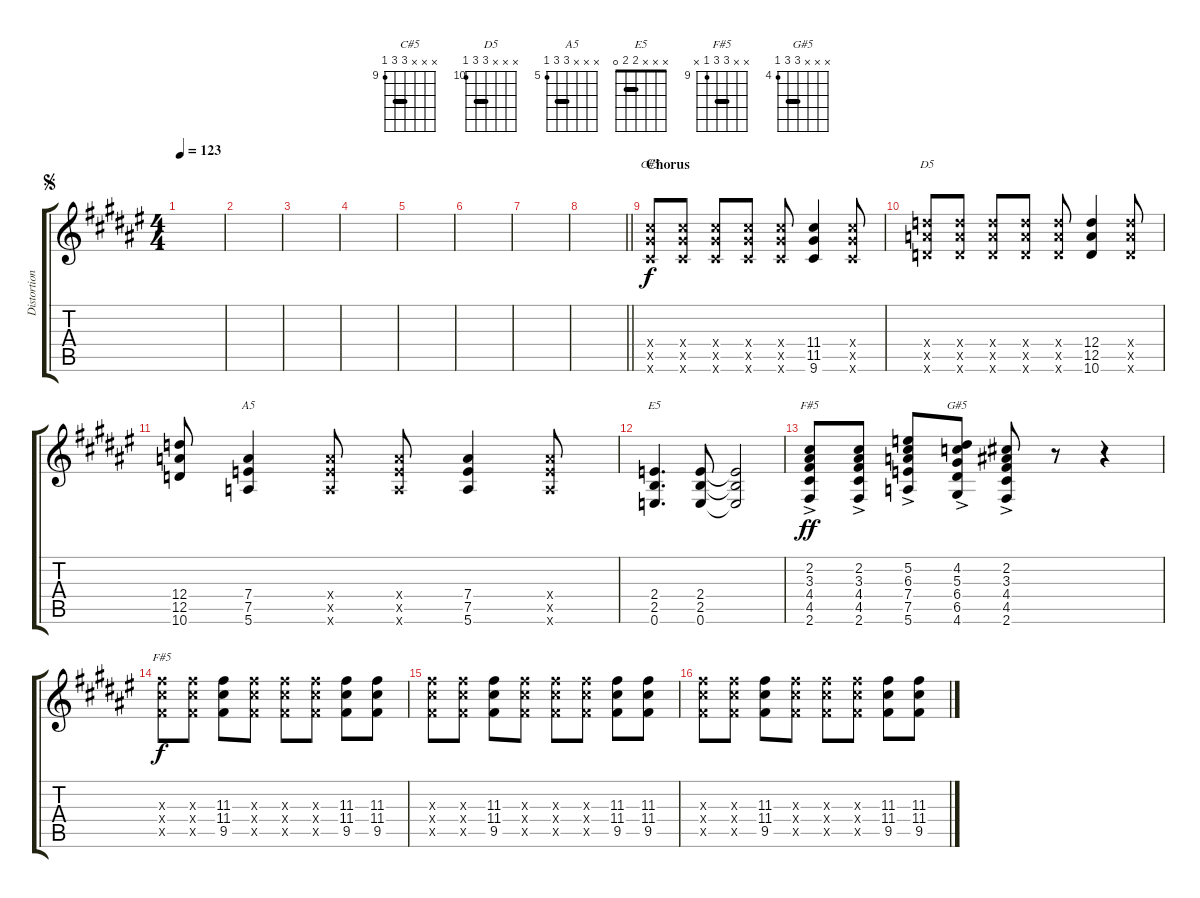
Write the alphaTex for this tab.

\track ("Distortion Guitar" "Distortion") {instrument distortionguitar}
\staff {score tabs}
\tuning (E4 B3 G3 D3 A2 E2) {hide}
\chord ("C#5" x x x 11 11 9) {firstfret 9 barre 11}
\chord ("D5" x x x 12 12 10) {firstfret 10 barre 12}
\chord ("A5" x x x 7 7 5) {firstfret 5 barre 7}
\chord ("E5" x x x 2 2 0) {barre 2}
\chord ("F#5" x x x 4 4 2) {barre 4}
\chord ("G#5" x x x 6 6 4) {firstfret 4 barre 6}
\chord ("F#5" x x 11 11 9 x) {firstfret 9 barre 11}
\ts (4 4)
\jump segno
\tempo 123
\clef g2
\ks f#
|
|
|
|
|
|
|
\barLineRight lightlight
|
\section ("" "Chorus")
(11.4{x} 11.5{x} 9.6{x}).8{ch "C#5"} (11.4{x} 11.5{x} 9.6{x}).8 (11.4{x} 11.5{x} 9.6{x}).8 (11.4{x} 11.5{x} 9.6{x}).8 (11.4{x} 11.5{x} 9.6{x}).8 (11.4 11.5 9.6).4 (11.4{x} 11.5{x} 9.6{x}).8 |
(12.4{x} 12.5{x} 10.6{x}).8{ch "D5"} (12.4{x} 12.5{x} 10.6{x}).8 (12.4{x} 12.5{x} 10.6{x}).8 (12.4{x} 12.5{x} 10.6{x}).8 (12.4{x} 12.5{x} 10.6{x}).8 (12.4 12.5 10.6).4 (12.4{x} 12.5{x} 10.6{x}).8 |
(12.4 12.5 10.6).8 (7.4 7.5 5.6).4{ch "A5"} (7.4{x} 7.5{x} 5.6{x}).8 (7.4{x} 7.5{x} 5.6{x}).8 (7.4 7.5 5.6).4 (7.4{x} 7.5{x} 5.6{x}).8 |
(2.4 2.5 0.6).4{d ch "E5"} (2.4 2.5 0.6).8 (2.4{t} 2.5{t} 0.6{t}).2 |
(2.2{ac} 3.3{ac} 4.4{ac} 4.5{ac} 2.6{ac}).8{ch "F#5" dy ff} (2.2{ac} 3.3{ac} 4.4{ac} 4.5{ac} 2.6{ac}).8 (5.2{ac} 6.3{ac} 7.4{ac} 7.5{ac} 5.6{ac}).8 (4.2{ac} 5.3{ac} 6.4{ac} 6.5{ac} 4.6{ac}).8{ch "G#5"} (2.2{ac} 3.3{ac} 4.4{ac} 4.5{ac} 2.6{ac}).8 r.8 r.4 |
(11.3{x} 11.4{x} 9.5{x}).8{ch "F#5" dy f} (11.3{x} 11.4{x} 9.5{x}).8 (11.3 11.4 9.5).8 (11.3{x} 11.4{x} 9.5{x}).8 (11.3{x} 11.4{x} 9.5{x}).8 (11.3{x} 11.4{x} 9.5{x}).8 (11.3 11.4 9.5).8 (11.3 11.4 9.5).8 |
(11.3{x} 11.4{x} 9.5{x}).8 (11.3{x} 11.4{x} 9.5{x}).8 (11.3 11.4 9.5).8 (11.3{x} 11.4{x} 9.5{x}).8 (11.3{x} 11.4{x} 9.5{x}).8 (11.3{x} 11.4{x} 9.5{x}).8 (11.3 11.4 9.5).8 (11.3 11.4 9.5).8 |
(11.3{x} 11.4{x} 9.5{x}).8 (11.3{x} 11.4{x} 9.5{x}).8 (11.3 11.4 9.5).8 (11.3{x} 11.4{x} 9.5{x}).8 (11.3{x} 11.4{x} 9.5{x}).8 (11.3{x} 11.4{x} 9.5{x}).8 (11.3 11.4 9.5).8 (11.3 11.4 9.5).8
